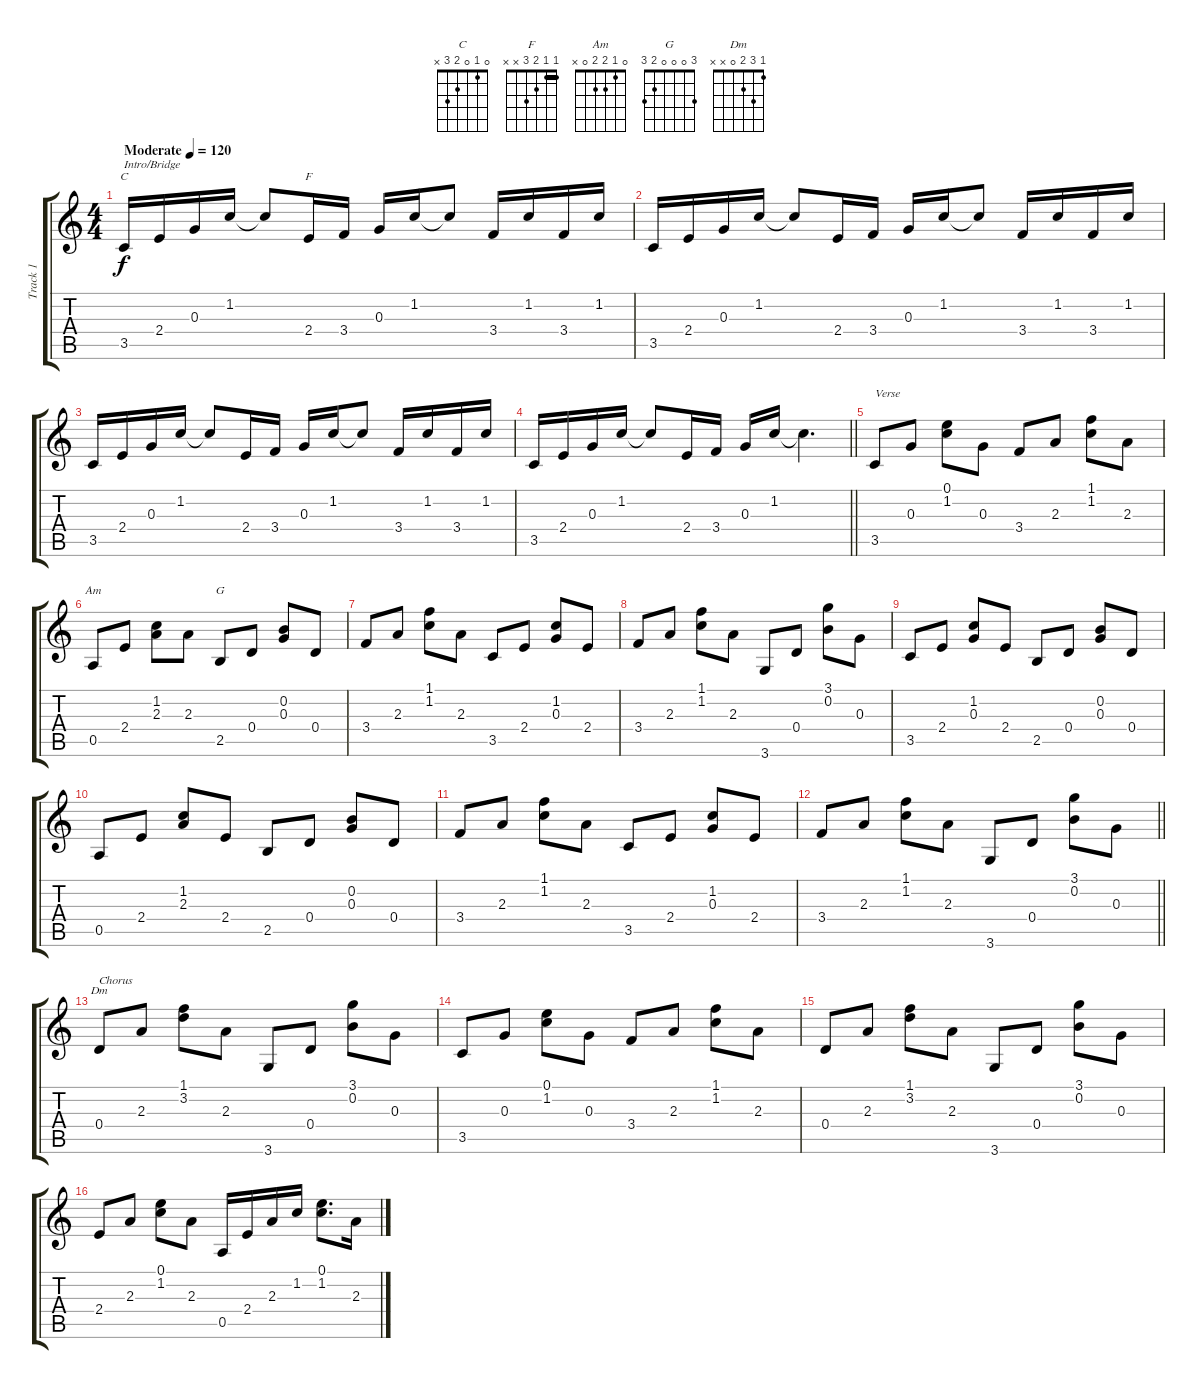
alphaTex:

\track ("Track 1" "Track 1") {instrument acousticguitarsteel}
\staff {score tabs}
\tuning (E4 B3 G3 D3 A2 E2) {hide}
\chord ("C" 0 1 0 2 3 x)
\chord ("F" 1 1 2 3 x x) {barre 1}
\chord ("Am" 0 1 2 2 0 x)
\chord ("G" 3 0 0 0 2 3)
\chord ("Dm" 1 3 2 0 x x)
\ts (4 4)
\tempo (120 "Moderate")
\clef g2
\ks c
3.5.16{ch "C" txt "Intro/Bridge" dy f instrument acousticguitarsteel} 2.4.16 0.3.16 1.2.16 1.2{t}.8 2.4.16{ch "F"} 3.4.16 0.3.16 1.2.16 1.2{t}.8 3.4.16 1.2.16 3.4.16 1.2.16 |
3.5.16 2.4.16 0.3.16 1.2.16 1.2{t}.8 2.4.16 3.4.16 0.3.16 1.2.16 1.2{t}.8 3.4.16 1.2.16 3.4.16 1.2.16 |
3.5.16 2.4.16 0.3.16 1.2.16 1.2{t}.8 2.4.16 3.4.16 0.3.16 1.2.16 1.2{t}.8 3.4.16 1.2.16 3.4.16 1.2.16 |
\barLineRight lightlight
3.5.16 2.4.16 0.3.16 1.2.16 1.2{t}.8 2.4.16 3.4.16 0.3.16 1.2.16 1.2{t}.4{d} |
3.5.8{txt "Verse"} 0.3.8 (0.1 1.2).8 0.3.8 3.4.8 2.3.8 (1.1 1.2).8 2.3.8 |
0.5.8{ch "Am"} 2.4.8 (1.2 2.3).8 2.3.8 2.5.8{ch "G"} 0.4.8 (0.2 0.3).8 0.4.8 |
3.4.8 2.3.8 (1.1 1.2).8 2.3.8 3.5.8 2.4.8 (1.2 0.3).8 2.4.8 |
3.4.8 2.3.8 (1.1 1.2).8 2.3.8 3.6.8 0.4.8 (3.1 0.2).8 0.3.8 |
3.5.8 2.4.8 (1.2 0.3).8 2.4.8 2.5.8 0.4.8 (0.2 0.3).8 0.4.8 |
0.5.8 2.4.8 (1.2 2.3).8 2.4.8 2.5.8 0.4.8 (0.2 0.3).8 0.4.8 |
3.4.8 2.3.8 (1.1 1.2).8 2.3.8 3.5.8 2.4.8 (1.2 0.3).8 2.4.8 |
\barLineRight lightlight
3.4.8 2.3.8 (1.1 1.2).8 2.3.8 3.6.8 0.4.8 (3.1 0.2).8 0.3.8 |
0.4.8{ch "Dm" txt "Chorus"} 2.3.8 (1.1 3.2).8 2.3.8 3.6.8 0.4.8 (3.1 0.2).8 0.3.8 |
3.5.8 0.3.8 (0.1 1.2).8 0.3.8 3.4.8 2.3.8 (1.1 1.2).8 2.3.8 |
0.4.8 2.3.8 (1.1 3.2).8 2.3.8 3.6.8 0.4.8 (3.1 0.2).8 0.3.8 |
2.4.8 2.3.8 (0.1 1.2).8 2.3.8 0.5.16 2.4.16 2.3.16 1.2.16 (0.1 1.2).8{d} 2.3.16
